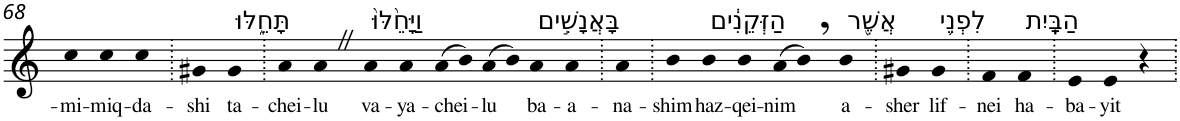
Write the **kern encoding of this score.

**kern	**text
*part1	*part1
*staff1	*staff1
*I"Piano	*
*I'Pno	*
!!LO:PB:g=z
*clefG2	*
*k[]	*
=68	=68
!	!LO:LY:b
4cc	-mi-
!	!LO:LY:b
4cc	-miq-
!	!LO:LY:b
4cc	-da-
=69.	=69.
!	!LO:LY:b
4g#X	-shi
!LO:TX:a:t=תָּחֵ֑לּוּ	!
!	!LO:LY:b
4g#	ta-
=70.	=70.
!	!LO:LY:b
4a	-chei-
!	!LO:LY:b
4aZ	-lu
!LO:TX:a:t=וַיָּחֵ֙לּוּ֙	!
!	!LO:LY:b
4a	va-
!	!LO:LY:b
4a	-ya-
!	!LO:LY:b
(>8a	-chei-
8b)	.
!	!LO:LY:b
(>8a	-lu
8b)	.
!LO:TX:a:t=בָּאֲנָשִׁ֣ים	!
!	!LO:LY:b
4a	ba-
!	!LO:LY:b
4a	-a-
=71.	=71.
!	!LO:LY:b
4a	-na-
=72.	=72.
!	!LO:LY:b
4b	-shim
!LO:TX:a:t=הַזְּקֵנִ֔ים	!
!	!LO:LY:b
4b	haz-
!	!LO:LY:b
4b	-qei-
!	!LO:LY:b
(>8a	-nim
8b,)	.
!LO:TX:a:t=אֲשֶׁ֖ר	!
!	!LO:LY:b
4b	a-
=73.	=73.
!	!LO:LY:b
4g#X	-sher
!LO:TX:a:t=לִפְנֵ֥י	!
!	!LO:LY:b
4g#	lif-
=74.	=74.
!	!LO:LY:b
4f	-nei
!LO:TX:a:t=הַבָּֽיִת	!
!	!LO:LY:b
4f	ha-
=75.	=75.
!	!LO:LY:b
4e	-ba-
!	!LO:LY:b
4e	-yit
4r	.
=.	=.
*-	*-
